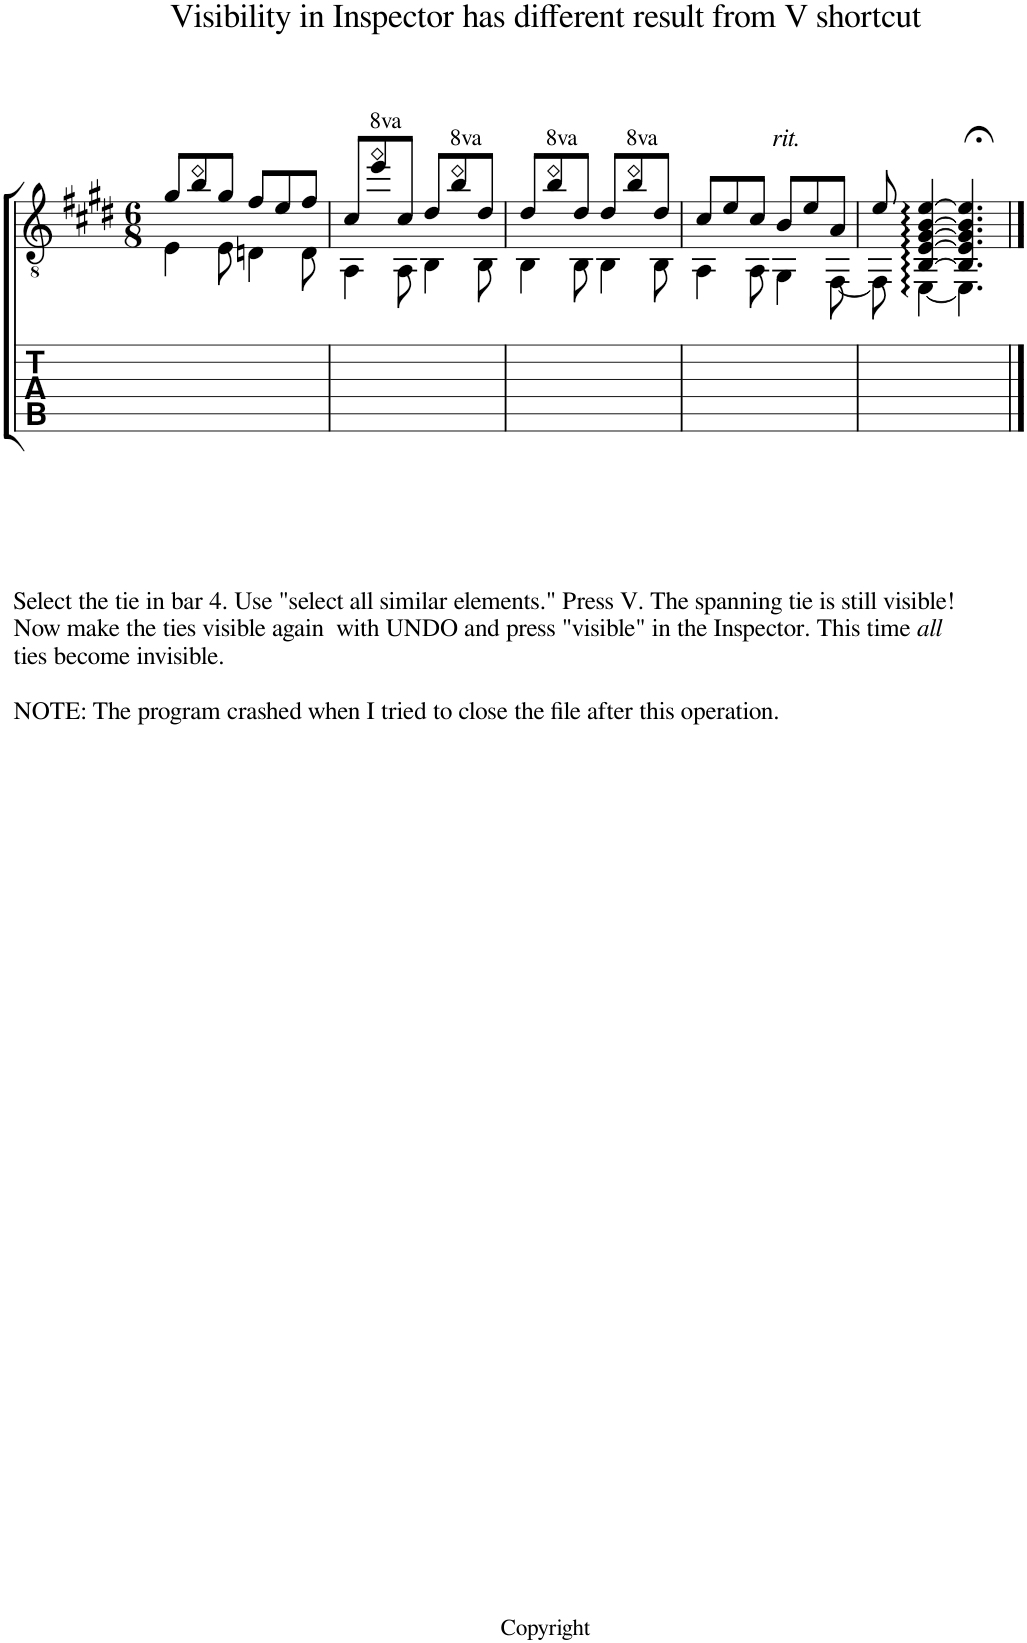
**kern	**kern
*part1	*part1
*staff2	*staff1
*I"Classical Guitar	*
*I'Guit.	*
*stria6	*
*	*clefGv2
*k[f#c#g#d#]	*k[f#c#g#d#]
*M6/8	*M6/8
=1	=1
*	*^
!LO:TX:b:t=Select the tie in bar 4. Use "select all similar elements." Press V. The spanning tie is still visible!	!	!
!LO:TX:b:t=Now make the ties visible again  with UNDO and press "visible" in the Inspector. This time	!	!
!LO:TX:b:i:t=all	!	!
!LO:TX:b:t=ties become invisible.	!	!
!LO:TX:b:t=NOTE&colon; The program crashed when I tried to close the file after this operation.	!	!
2.r	8g#/L	4E\
.	8b/	.
.	8g#/J	8E\
.	8f#/L	4Dn\
.	8e/	.
.	8f#/J	8D\
=2	=2	=2
2.r	8c#/L	4AA\
*	*8va	*
.	8eee/	.
*	*X8va	*
.	8c#/J	8AA\
.	8d#/L	4BB\
*	*8va	*
.	8bb/	.
*	*X8va	*
.	8d#/J	8BB\
=3	=3	=3
2.r	8d#/L	4BB\
*	*8va	*
.	8bb/	.
*	*X8va	*
.	8d#/J	8BB\
.	8d#/L	4BB\
*	*8va	*
.	8bb/	.
*	*X8va	*
.	8d#/J	8BB\
=4	=4	=4
2.r	8c#/L	4AA\
.	8e/	.
.	8c#/J	8AA\
!	!LO:TX:a:i:t=rit.	!
.	8B/L	4GG#\
.	8e/	.
.	8A/J	[8FF#\
=5	=5	=5
2.r	8e/	8FF#\]
.	[4BB/: [4E/: [4G#/: [4B/: [4e/:	[4EE\
.	4.BB/];< 4.E/];< 4.G#/];< 4.B/];< 4.e/];<	4.EE\]
*	*v	*v
==	==
*-	*-
